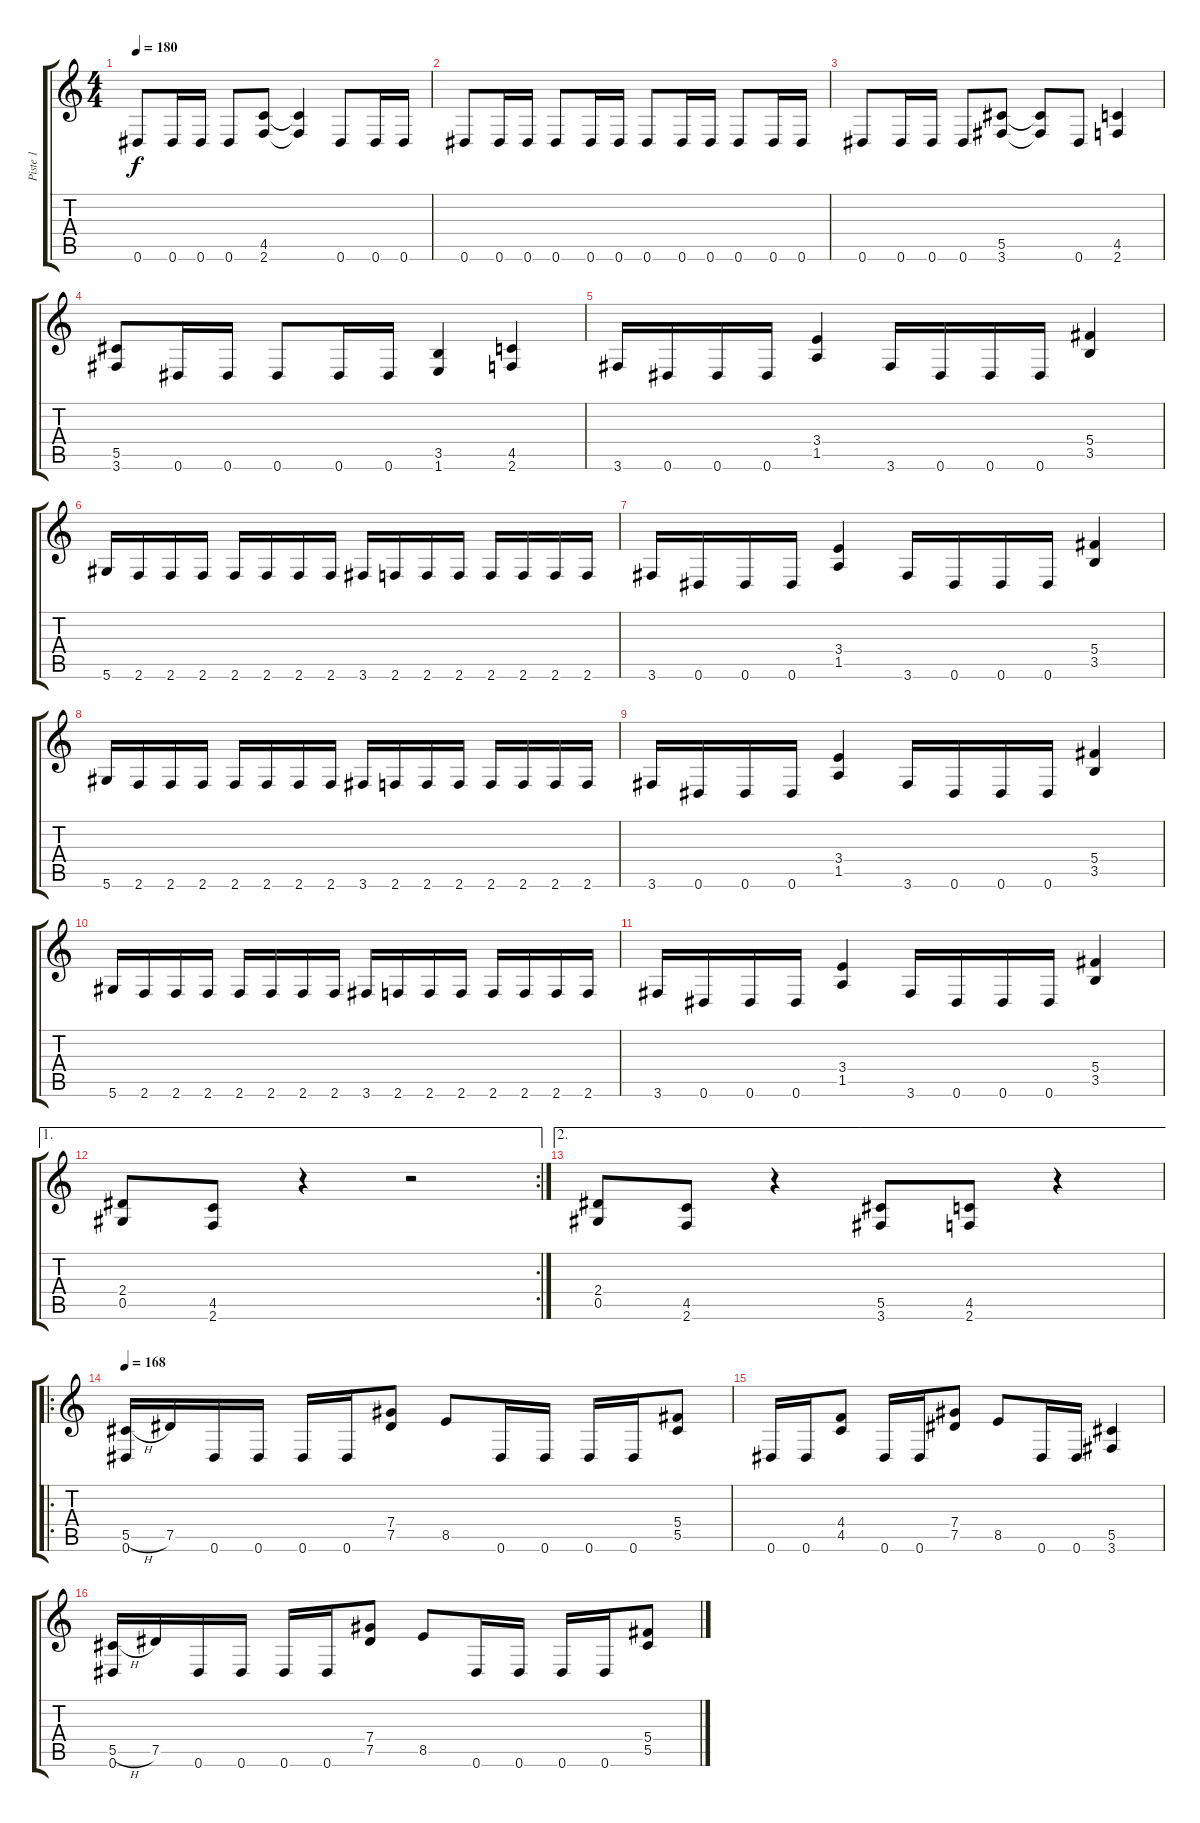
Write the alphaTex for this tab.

\track ("Piste 1" "Piste 1") {instrument distortionguitar}
\staff {score tabs}
\tuning (Eb4 Bb3 Gb3 Db3 Ab2 Eb2) {hide}
\ts (4 4)
\tempo 180
\clef g2
\ks c
0.6.8{dy f} 0.6.16 0.6.16 0.6.8 (4.5 2.6).8 (4.5{t} 2.6{t}).4 0.6.8 0.6.16 0.6.16 |
0.6.8 0.6.16 0.6.16 0.6.8 0.6.16 0.6.16 0.6.8 0.6.16 0.6.16 0.6.8 0.6.16 0.6.16 |
0.6.8 0.6.16 0.6.16 0.6.8 (5.5 3.6).8 (5.5{t} 3.6{t}).8 0.6.8 (4.5 2.6).4 |
(5.5 3.6).8 0.6.16 0.6.16 0.6.8 0.6.16 0.6.16 (3.5 1.6).4 (4.5 2.6).4 |
3.6.16 0.6.16 0.6.16 0.6.16 (3.4 1.5).4 3.6.16 0.6.16 0.6.16 0.6.16 (5.4 3.5).4 |
5.6.16 2.6.16 2.6.16 2.6.16 2.6.16 2.6.16 2.6.16 2.6.16 3.6.16 2.6.16 2.6.16 2.6.16 2.6.16 2.6.16 2.6.16 2.6.16 |
3.6.16 0.6.16 0.6.16 0.6.16 (3.4 1.5).4 3.6.16 0.6.16 0.6.16 0.6.16 (5.4 3.5).4 |
5.6.16 2.6.16 2.6.16 2.6.16 2.6.16 2.6.16 2.6.16 2.6.16 3.6.16 2.6.16 2.6.16 2.6.16 2.6.16 2.6.16 2.6.16 2.6.16 |
3.6.16 0.6.16 0.6.16 0.6.16 (3.4 1.5).4 3.6.16 0.6.16 0.6.16 0.6.16 (5.4 3.5).4 |
5.6.16 2.6.16 2.6.16 2.6.16 2.6.16 2.6.16 2.6.16 2.6.16 3.6.16 2.6.16 2.6.16 2.6.16 2.6.16 2.6.16 2.6.16 2.6.16 |
3.6.16 0.6.16 0.6.16 0.6.16 (3.4 1.5).4 3.6.16 0.6.16 0.6.16 0.6.16 (5.4 3.5).4 |
\ae 1
\rc 2
(2.4 0.5).8 (4.5 2.6).8 r.4 r.2 |
\ae 2
(2.4 0.5).8 (4.5 2.6).8 r.4 (5.5 3.6).8 (4.5 2.6).8 r.4 |
\ro
\tempo 168
(5.5{h} 0.6).16 7.5.16 0.6.16 0.6.16 0.6.16 0.6.16 (7.4 7.5).8 8.5.8 0.6.16 0.6.16 0.6.16 0.6.16 (5.4 5.5).8 |
0.6.16 0.6.16 (4.4 4.5).8 0.6.16 0.6.16 (7.4 7.5).8 8.5.8 0.6.16 0.6.16 (5.5 3.6).4 |
(5.5{h} 0.6).16 7.5.16 0.6.16 0.6.16 0.6.16 0.6.16 (7.4 7.5).8 8.5.8 0.6.16 0.6.16 0.6.16 0.6.16 (5.4 5.5).8
